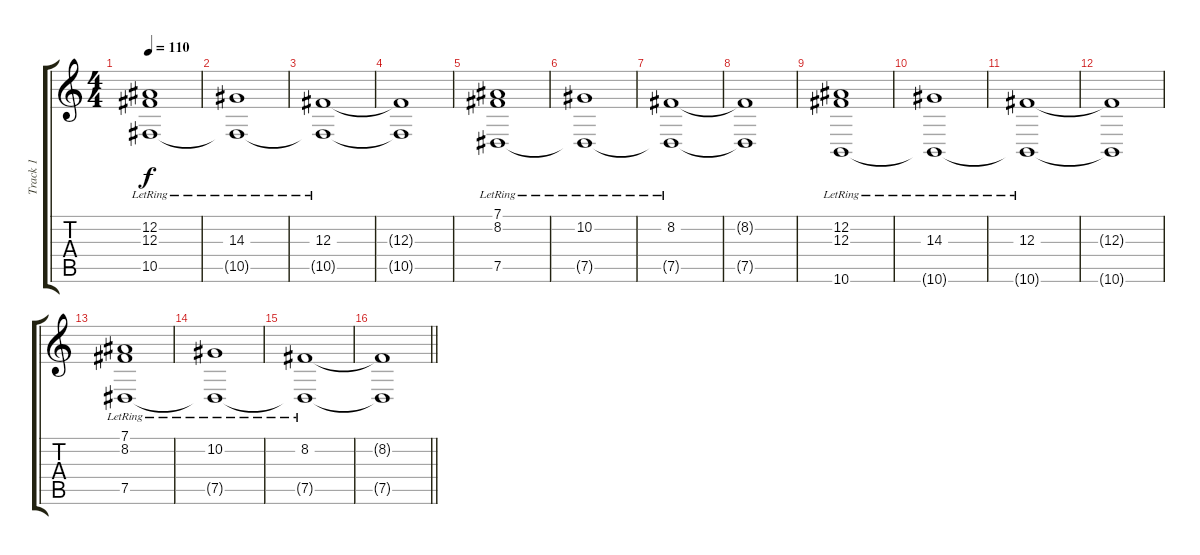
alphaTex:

\track ("Track 1" "Track 1") {instrument acousticgrandpiano}
\staff {score tabs}
\tuning (Eb4 Bb3 Gb3 Db3 Ab2 Db2) {hide}
\ts (4 4)
\tempo 110
\clef g2
\ks c
(12.2{lr} 12.3{lr} 10.5{lr}).1{dy f} |
(14.3{lr} 10.5{t}).1 |
(12.3{lr} 10.5{t}).1 |
(12.3{t} 10.5{t}).1 |
(7.1{lr} 8.2{lr} 7.5{lr}).1 |
(10.2{lr} 7.5{t}).1 |
(8.2{lr} 7.5{t}).1 |
(8.2{t} 7.5{t}).1 |
(12.2{lr} 12.3{lr} 10.6{lr}).1{volume 7} |
(14.3{lr} 10.6{t}).1 |
(12.3{lr} 10.6{t}).1 |
(12.3{t} 10.6{t}).1 |
(7.1{lr} 8.2{lr} 7.5{lr}).1{volume 5} |
(10.2{lr} 7.5{t}).1 |
(8.2{lr} 7.5{t}).1 |
\barLineRight lightlight
(8.2{t} 7.5{t}).1
